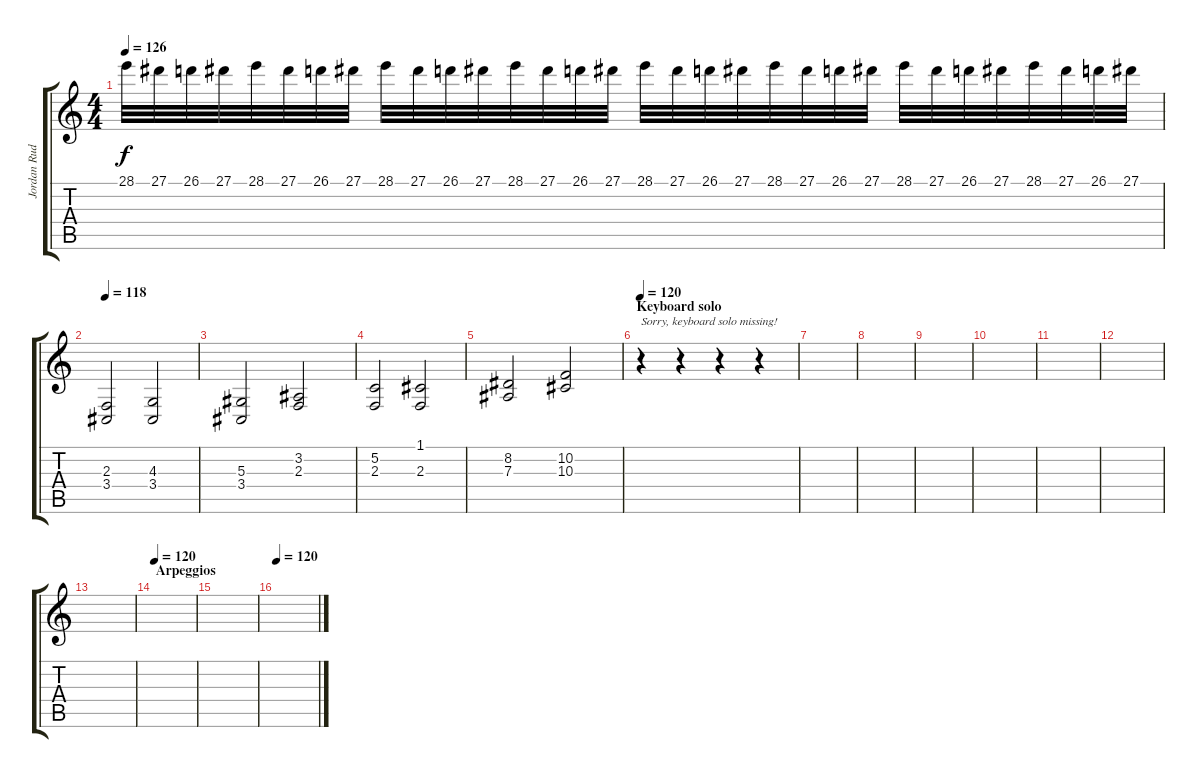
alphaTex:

\track ("Jordan Rudess R" "Jordan Rud") {instrument acousticgrandpiano}
\staff {score tabs}
\tuning (C4 G3 Eb3 Bb2 F2 C2) {hide}
\ts (4 4)
\tempo 126
\clef g2
\ks c
28.1.32{dy f} 27.1.32 26.1.32 27.1.32 28.1.32 27.1.32 26.1.32 27.1.32 28.1.32 27.1.32 26.1.32 27.1.32 28.1.32 27.1.32 26.1.32 27.1.32 28.1.32 27.1.32 26.1.32 27.1.32 28.1.32 27.1.32 26.1.32 27.1.32 28.1.32 27.1.32 26.1.32 27.1.32 28.1.32 27.1.32 26.1.32 27.1.32 |
\tempo 118
(2.3 3.4).2{volume 14 balance 12 instrument acousticgrandpiano} (4.3 3.4).2 |
(5.3 3.4).2 (3.2 2.3).2 |
(5.2 2.3).2 (1.1 2.3).2 |
(8.2 7.3).2 (10.2 10.3).2 |
\section ("" "Keyboard solo")
\tempo 120
r.4{txt "Sorry, keyboard solo missing!" volume 13 balance 8} r.4 r.4 r.4 |
|
|
|
|
|
|
|
\section ("" "Arpeggios")
\tempo 120
|
|
\tempo 120
